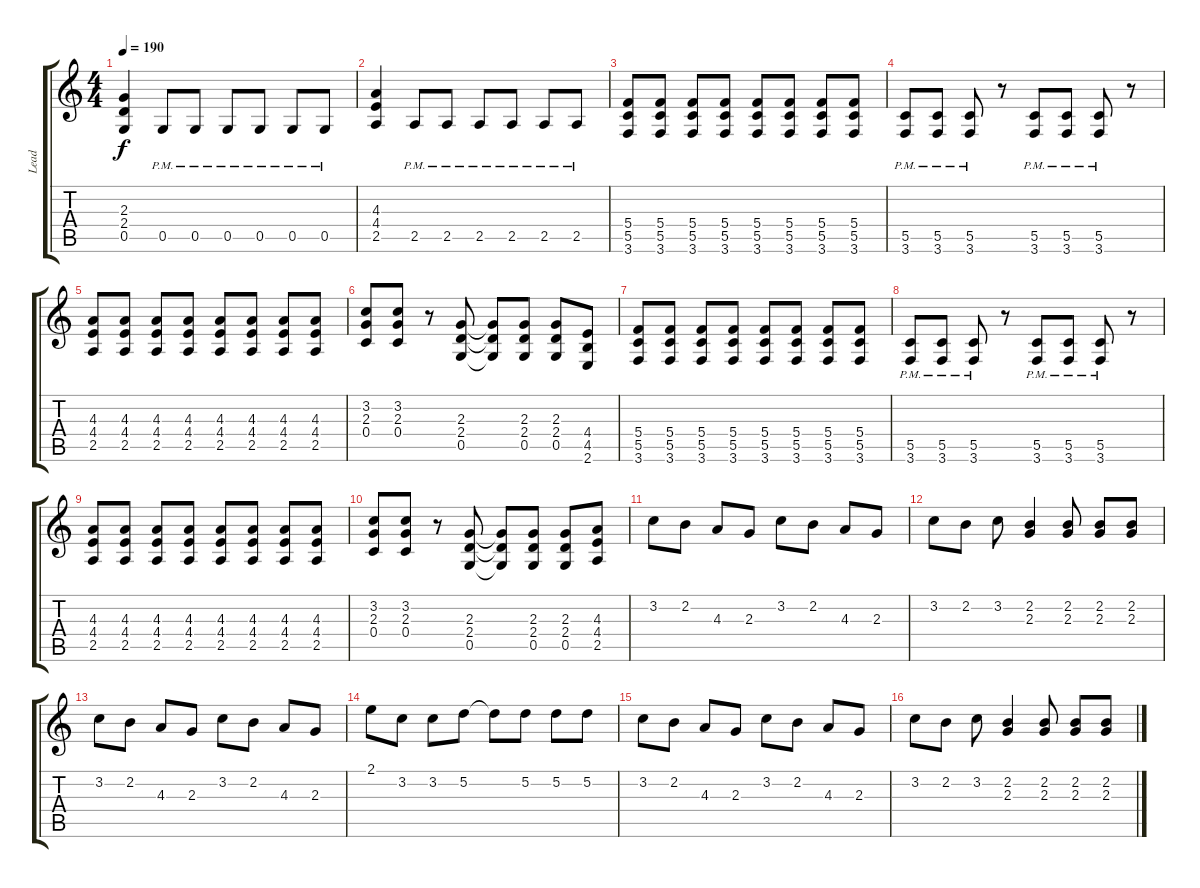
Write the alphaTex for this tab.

\track ("Lead" "Lead") {instrument distortionguitar}
\staff {score tabs}
\tuning (D4 A3 F3 C3 G2 D2) {hide}
\ts (4 4)
\tempo 190
\clef g2
\ks c
(2.3 2.4 0.5).4{dy f} 0.5{pm}.8 0.5{pm}.8 0.5{pm}.8 0.5{pm}.8 0.5{pm}.8 0.5{pm}.8 |
(4.3 4.4 2.5).4 2.5{pm}.8 2.5{pm}.8 2.5{pm}.8 2.5{pm}.8 2.5{pm}.8 2.5{pm}.8 |
(5.4 5.5 3.6).8 (5.4 5.5 3.6).8 (5.4 5.5 3.6).8 (5.4 5.5 3.6).8 (5.4 5.5 3.6).8 (5.4 5.5 3.6).8 (5.4 5.5 3.6).8 (5.4 5.5 3.6).8 |
(5.5{pm} 3.6{pm}).8 (5.5{pm} 3.6{pm}).8 (5.5{pm} 3.6{pm}).8 r.8 (5.5{pm} 3.6{pm}).8 (5.5{pm} 3.6{pm}).8 (5.5{pm} 3.6{pm}).8 r.8 |
(4.3 4.4 2.5).8 (4.3 4.4 2.5).8 (4.3 4.4 2.5).8 (4.3 4.4 2.5).8 (4.3 4.4 2.5).8 (4.3 4.4 2.5).8 (4.3 4.4 2.5).8 (4.3 4.4 2.5).8 |
(3.2 2.3 0.4).8 (3.2 2.3 0.4).8 r.8 (2.3 2.4 0.5).8 (2.3{t} 2.4{t} 0.5{t}).8 (2.3 2.4 0.5).8 (2.3 2.4 0.5).8 (4.4 4.5 2.6).8 |
(5.4 5.5 3.6).8 (5.4 5.5 3.6).8 (5.4 5.5 3.6).8 (5.4 5.5 3.6).8 (5.4 5.5 3.6).8 (5.4 5.5 3.6).8 (5.4 5.5 3.6).8 (5.4 5.5 3.6).8 |
(5.5{pm} 3.6{pm}).8 (5.5{pm} 3.6{pm}).8 (5.5{pm} 3.6{pm}).8 r.8 (5.5{pm} 3.6{pm}).8 (5.5{pm} 3.6{pm}).8 (5.5{pm} 3.6{pm}).8 r.8 |
(4.3 4.4 2.5).8 (4.3 4.4 2.5).8 (4.3 4.4 2.5).8 (4.3 4.4 2.5).8 (4.3 4.4 2.5).8 (4.3 4.4 2.5).8 (4.3 4.4 2.5).8 (4.3 4.4 2.5).8 |
(3.2 2.3 0.4).8 (3.2 2.3 0.4).8 r.8 (2.3 2.4 0.5).8 (2.3{t} 2.4{t} 0.5{t}).8 (2.3 2.4 0.5).8 (2.3 2.4 0.5).8 (4.3 4.4 2.5).8 |
3.2.8 2.2.8 4.3.8 2.3.8 3.2.8 2.2.8 4.3.8 2.3.8 |
3.2.8 2.2.8 3.2.8 (2.2 2.3).4 (2.2 2.3).8 (2.2 2.3).8 (2.2 2.3).8 |
3.2.8 2.2.8 4.3.8 2.3.8 3.2.8 2.2.8 4.3.8 2.3.8 |
2.1.8 3.2.8 3.2.8 5.2.8 5.2{t}.8 5.2.8 5.2.8 5.2.8 |
3.2.8 2.2.8 4.3.8 2.3.8 3.2.8 2.2.8 4.3.8 2.3.8 |
3.2.8 2.2.8 3.2.8 (2.2 2.3).4 (2.2 2.3).8 (2.2 2.3).8 (2.2 2.3).8
